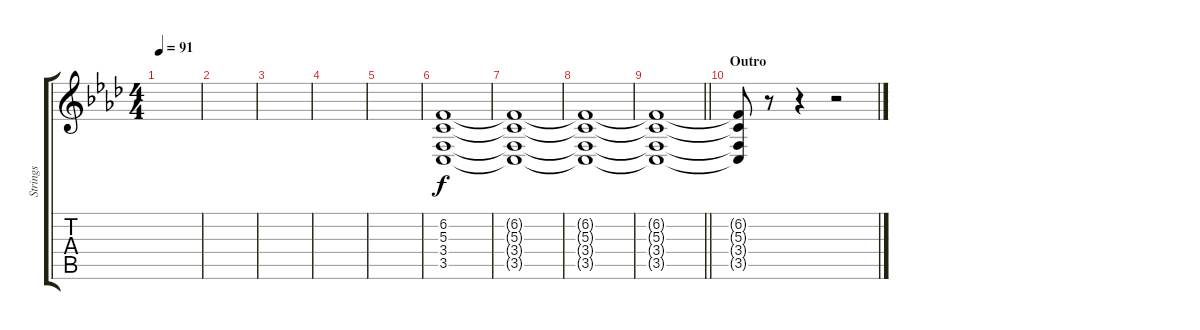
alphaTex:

\track ("Strings" "Strings") {instrument stringensemble1}
\staff {score tabs}
\tuning (E4 B3 G3 D3 A2 E2) {hide}
\ts (4 4)
\tempo 91
\clef g2
\ks fminor
|
|
|
|
|
(6.2 5.3 3.4 3.5).1{volume 10 instrument stringensemble2} |
(6.2{t} 5.3{t} 3.4{t} 3.5{t}).1 |
(6.2{t} 5.3{t} 3.4{t} 3.5{t}).1 |
\barLineRight lightlight
(6.2{t} 5.3{t} 3.4{t} 3.5{t}).1 |
\section ("" "Outro")
(6.2{t} 5.3{t} 3.4{t} 3.5{t}).8 r.8 r.4 r.2
